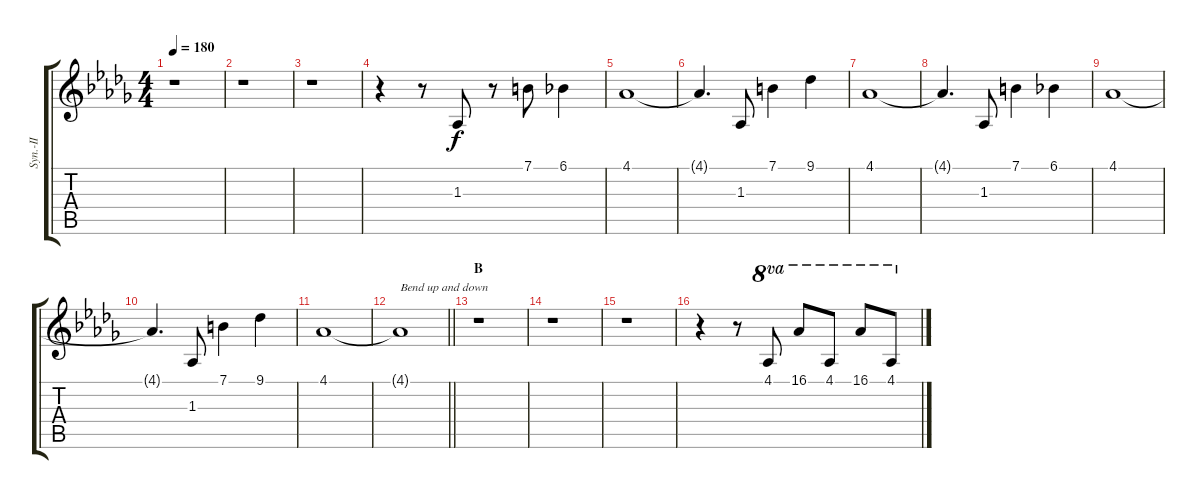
\track ("Syn.-II" "Syn.-II") {instrument lead2sawtooth}
\staff {score tabs}
\tuning (E4 B3 G3 D3 A2 E2) {hide}
\ts (4 4)
\tempo 180
\clef g2
\ks db
r.1{dy f} |
r.1 |
r.1 |
r.4 r.8 1.3.8 r.8 7.1.8 6.1.4 |
4.1.1 |
4.1{t}.4{d} 1.3.8 7.1.4 9.1.4 |
4.1.1 |
4.1{t}.4{d} 1.3.8 7.1.4 6.1.4 |
4.1.1 |
4.1{t}.4{d} 1.3.8 7.1.4 9.1.4 |
4.1.1 |
\barLineRight lightlight
4.1{t}.1{txt "Bend up and down"} |
\section ("" "B")
r.1 |
r.1 |
r.1 |
r.4 r.8 4.1.8{ot 8va} 16.1.8{ot 8va} 4.1.8{ot 8va} 16.1.8{ot 8va} 4.1.8{ot 8va}
